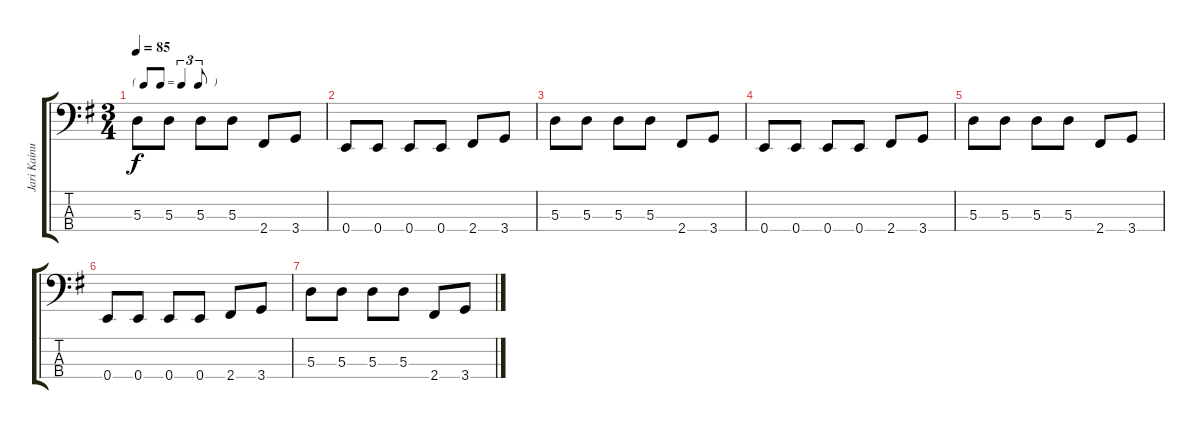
\track ("Jari Kainulainen" "Jari Kainu") {instrument electricbassfinger}
\staff {score tabs}
\tuning (G2 D2 A1 E1) {hide}
\ts (3 4)
\tf triplet8th
\tempo 85
\clef f4
\ks g
5.3.8{dy f} 5.3.8 5.3.8 5.3.8 2.4.8 3.4.8 |
0.4.8 0.4.8 0.4.8 0.4.8 2.4.8 3.4.8 |
5.3.8 5.3.8 5.3.8 5.3.8 2.4.8 3.4.8 |
0.4.8 0.4.8 0.4.8 0.4.8 2.4.8 3.4.8 |
5.3.8 5.3.8 5.3.8 5.3.8 2.4.8 3.4.8 |
0.4.8 0.4.8 0.4.8 0.4.8 2.4.8 3.4.8 |
5.3.8 5.3.8 5.3.8 5.3.8 2.4.8 3.4.8
